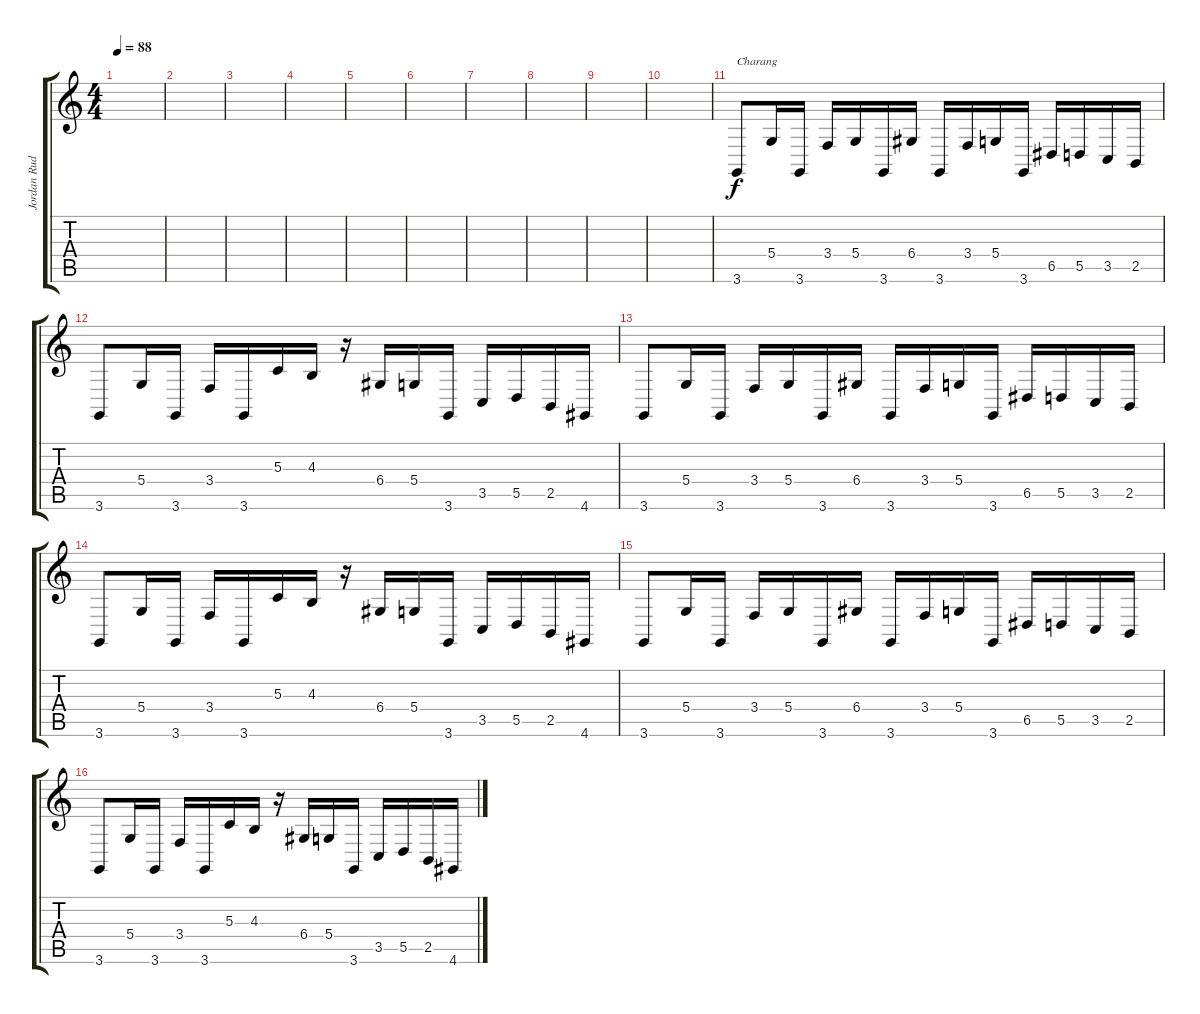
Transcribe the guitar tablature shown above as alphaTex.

\track ("Jordan Rudess - Keyboard" "Jordan Rud") {instrument sitar}
\staff {score tabs}
\tuning (E4 B3 G3 D3 A2 E2) {hide}
\ts (4 4)
\tempo 88
\clef g2
\ks c
|
|
|
|
|
|
|
|
|
|
3.6.8{txt "Charang" instrument lead5charang} 5.4.16 3.6.16 3.4.16 5.4.16 3.6.16 6.4.16 3.6.16 3.4.16 5.4.16 3.6.16 6.5.16 5.5.16 3.5.16 2.5.16 |
3.6.8 5.4.16 3.6.16 3.4.16 3.6.16 5.3.16 4.3.16 r.16 6.4.16 5.4.16 3.6.16 3.5.16 5.5.16 2.5.16 4.6.16 |
3.6.8 5.4.16 3.6.16 3.4.16 5.4.16 3.6.16 6.4.16 3.6.16 3.4.16 5.4.16 3.6.16 6.5.16 5.5.16 3.5.16 2.5.16 |
3.6.8 5.4.16 3.6.16 3.4.16 3.6.16 5.3.16 4.3.16 r.16 6.4.16 5.4.16 3.6.16 3.5.16 5.5.16 2.5.16 4.6.16 |
3.6.8 5.4.16 3.6.16 3.4.16 5.4.16 3.6.16 6.4.16 3.6.16 3.4.16 5.4.16 3.6.16 6.5.16 5.5.16 3.5.16 2.5.16 |
3.6.8 5.4.16 3.6.16 3.4.16 3.6.16 5.3.16 4.3.16 r.16 6.4.16 5.4.16 3.6.16 3.5.16 5.5.16 2.5.16 4.6.16
